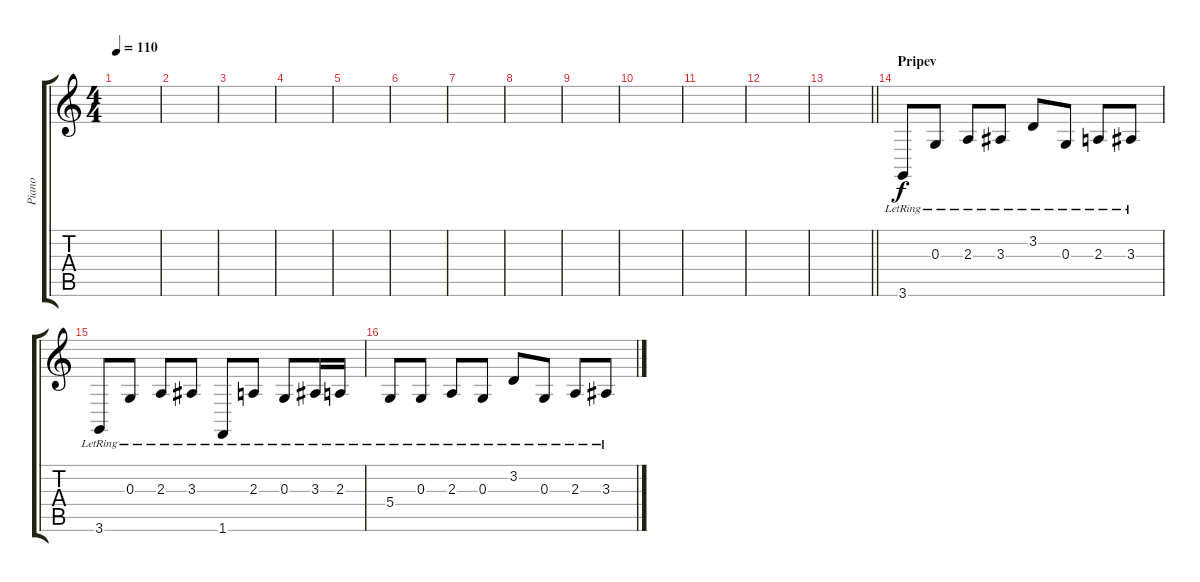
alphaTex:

\track ("Piano" "Piano") {instrument acousticgrandpiano}
\staff {score tabs}
\tuning (E4 B3 G3 D3 A2 E2) {hide}
\ts (4 4)
\tempo 110
\clef g2
\ks c
|
|
|
|
|
|
|
|
|
|
|
|
\barLineRight lightlight
|
\section ("" "Pripev")
3.6{lr}.8 0.3{lr}.8 2.3{lr}.8 3.3{lr}.8 3.2{lr}.8 0.3{lr}.8 2.3{lr}.8 3.3{lr}.8 |
3.6{lr}.8 0.3{lr}.8 2.3{lr}.8 3.3{lr}.8 1.6{lr}.8 2.3{lr}.8 0.3{lr}.8 3.3{lr}.16 2.3{lr}.16 |
5.4{lr}.8 0.3{lr}.8 2.3{lr}.8 0.3{lr}.8 3.2{lr}.8 0.3{lr}.8 2.3{lr}.8 3.3{lr}.8
